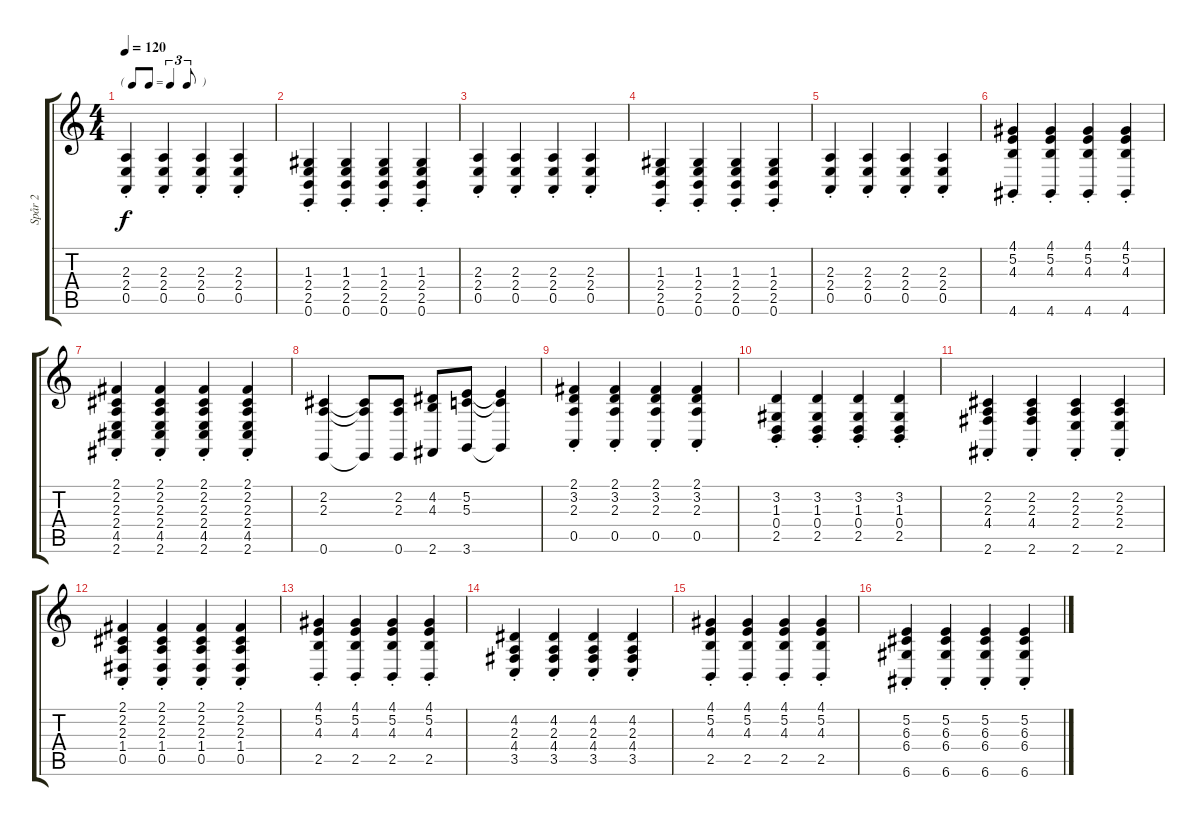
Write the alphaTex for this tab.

\track ("Spår 2" "Spår 2") {instrument acousticgrandpiano}
\staff {score tabs}
\tuning (E4 B3 G3 D3 A2 E2) {hide}
\ts (4 4)
\tf triplet8th
\tempo 120
\clef g2
\ks c
(2.3{st} 2.4{st} 0.5{st}).4{dy f instrument acousticgrandpiano} (2.3{st} 2.4{st} 0.5{st}).4 (2.3{st} 2.4{st} 0.5{st}).4 (2.3{st} 2.4{st} 0.5{st}).4 |
(1.3{st} 2.4{st} 2.5{st} 0.6{st}).4 (1.3{st} 2.4{st} 2.5{st} 0.6{st}).4 (1.3{st} 2.4{st} 2.5{st} 0.6{st}).4 (1.3{st} 2.4{st} 2.5{st} 0.6{st}).4 |
(2.3{st} 2.4{st} 0.5{st}).4 (2.3{st} 2.4{st} 0.5{st}).4 (2.3{st} 2.4{st} 0.5{st}).4 (2.3{st} 2.4{st} 0.5{st}).4 |
(1.3{st} 2.4{st} 2.5{st} 0.6{st}).4 (1.3{st} 2.4{st} 2.5{st} 0.6{st}).4 (1.3{st} 2.4{st} 2.5{st} 0.6{st}).4 (1.3{st} 2.4{st} 2.5{st} 0.6{st}).4 |
(2.3{st} 2.4{st} 0.5{st}).4 (2.3{st} 2.4{st} 0.5{st}).4 (2.3{st} 2.4{st} 0.5{st}).4 (2.3{st} 2.4{st} 0.5{st}).4 |
(4.1{st} 5.2{st} 4.3{st} 4.6{st}).4 (4.1{st} 5.2{st} 4.3{st} 4.6{st}).4 (4.1{st} 5.2{st} 4.3{st} 4.6{st}).4 (4.1{st} 5.2{st} 4.3{st} 4.6{st}).4 |
(2.1{st} 2.2{st} 2.3{st} 2.4{st} 4.5{st} 2.6{st}).4 (2.1{st} 2.2{st} 2.3{st} 2.4{st} 4.5{st} 2.6{st}).4 (2.1{st} 2.2{st} 2.3{st} 2.4{st} 4.5{st} 2.6{st}).4 (2.1{st} 2.2{st} 2.3{st} 2.4{st} 4.5{st} 2.6{st}).4 |
(2.2 2.3 0.6).4 (2.2{t} 2.3{t} 0.6{t}).8 (2.2 2.3 0.6).8 (4.2 4.3 2.6).8 (5.2 5.3 3.6).8 (5.2{t} 5.3{t} 3.6{t}).4 |
(2.1{st} 3.2{st} 2.3{st} 0.5{st}).4 (2.1{st} 3.2{st} 2.3{st} 0.5{st}).4 (2.1{st} 3.2{st} 2.3{st} 0.5{st}).4 (2.1{st} 3.2{st} 2.3{st} 0.5{st}).4 |
(3.2{st} 1.3{st} 0.4{st} 2.5{st}).4 (3.2{st} 1.3{st} 0.4{st} 2.5{st}).4 (3.2{st} 1.3{st} 0.4{st} 2.5{st}).4 (3.2{st} 1.3{st} 0.4{st} 2.5{st}).4 |
(2.2{st} 2.3{st} 4.4{st} 2.6{st}).4 (2.2{st} 2.3{st} 4.4{st} 2.6{st}).4 (2.2{st} 2.3{st} 2.4{st} 2.6{st}).4 (2.2{st} 2.3{st} 2.4{st} 2.6{st}).4 |
(2.1{st} 2.2{st} 2.3{st} 1.4{st} 0.5{st}).4 (2.1{st} 2.2{st} 2.3{st} 1.4{st} 0.5{st}).4 (2.1{st} 2.2{st} 2.3{st} 1.4{st} 0.5{st}).4 (2.1{st} 2.2{st} 2.3{st} 1.4{st} 0.5{st}).4 |
(4.1{st} 5.2{st} 4.3{st} 2.5{st}).4 (4.1{st} 5.2{st} 4.3{st} 2.5{st}).4 (4.1{st} 5.2{st} 4.3{st} 2.5{st}).4 (4.1{st} 5.2{st} 4.3{st} 2.5{st}).4 |
(4.2{st} 2.3{st} 4.4{st} 3.5{st}).4 (4.2{st} 2.3{st} 4.4{st} 3.5{st}).4 (4.2{st} 2.3{st} 4.4{st} 3.5{st}).4 (4.2{st} 2.3{st} 4.4{st} 3.5{st}).4 |
(4.1{st} 5.2{st} 4.3{st} 2.5{st}).4 (4.1{st} 5.2{st} 4.3{st} 2.5{st}).4 (4.1{st} 5.2{st} 4.3{st} 2.5{st}).4 (4.1{st} 5.2{st} 4.3{st} 2.5{st}).4 |
(5.2{st} 6.3{st} 6.4{st} 6.6{st}).4 (5.2{st} 6.3{st} 6.4{st} 6.6{st}).4 (5.2{st} 6.3{st} 6.4{st} 6.6{st}).4 (5.2{st} 6.3{st} 6.4{st} 6.6{st}).4
